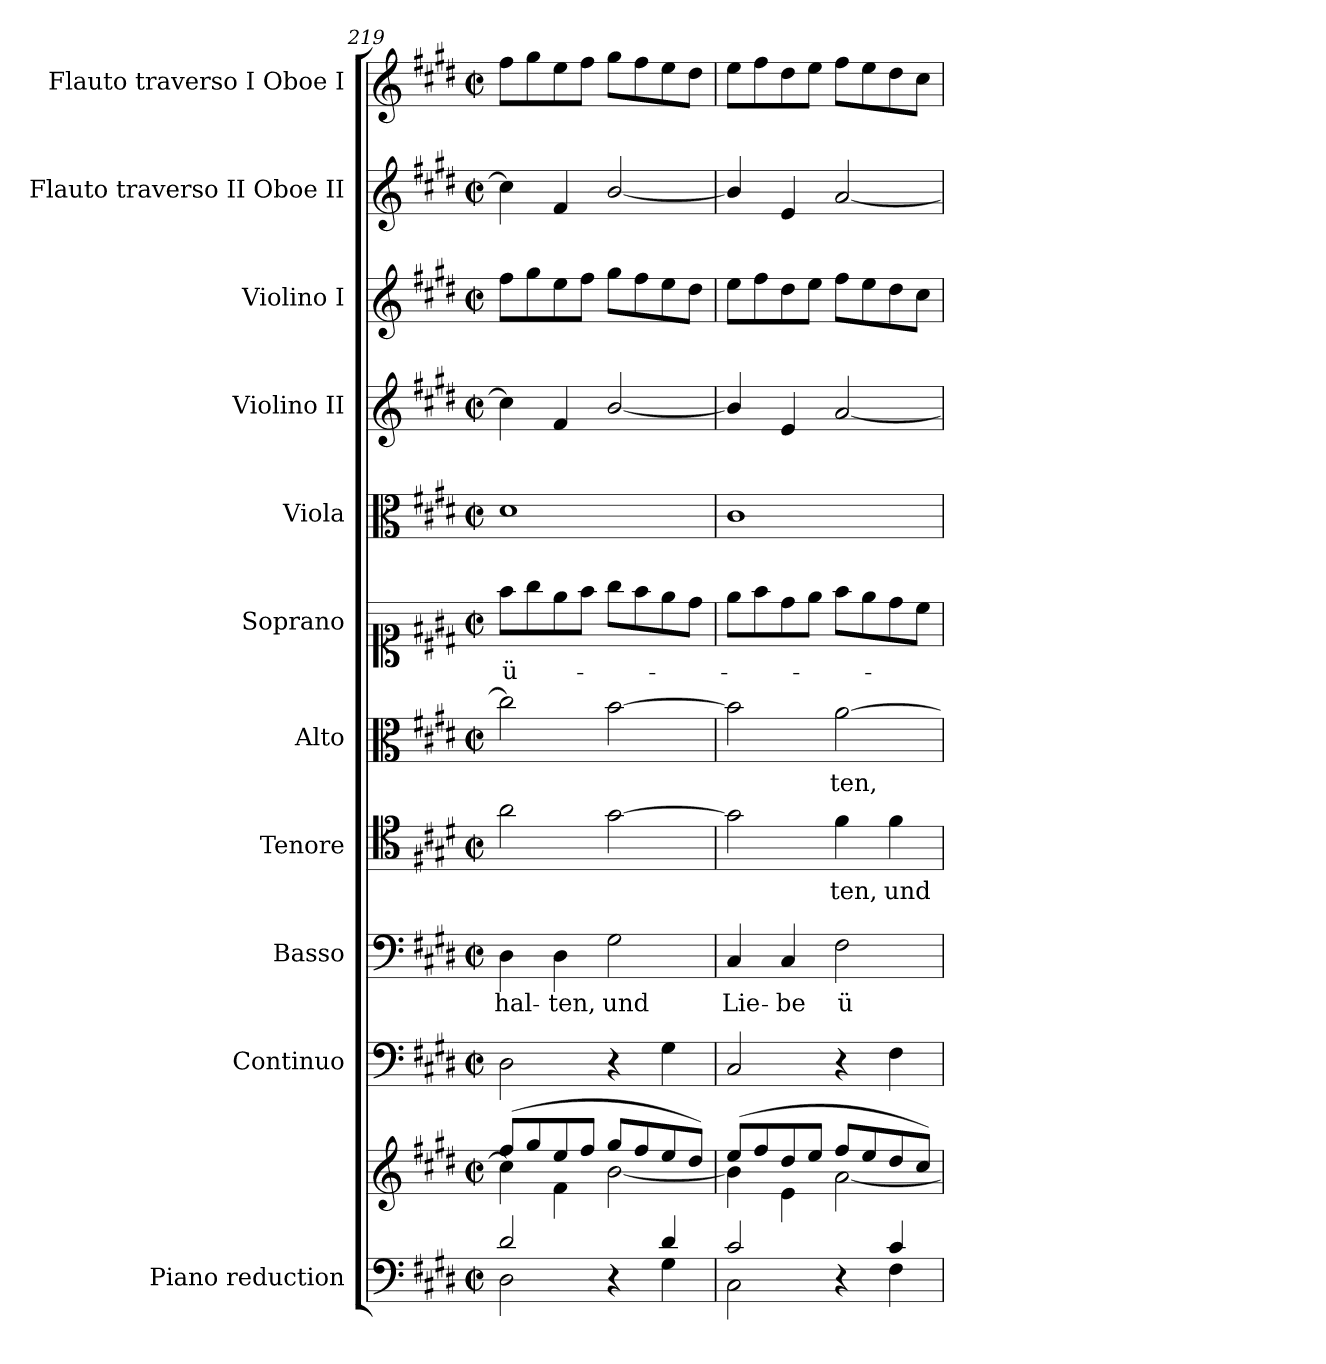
**kern	**kern	**kern	**kern	**text	**kern	**text	**kern	**text	**kern	**text	**kern	**kern	**kern	**kern	**kern
*part11	*part11	*part10	*part9	*part9	*part8	*part8	*part7	*part7	*part6	*part6	*part5	*part4	*part3	*part2	*part1
*staff12	*staff11	*staff10	*staff9	*staff9	*staff8	*staff8	*staff7	*staff7	*staff6	*staff6	*staff5	*staff4	*staff3	*staff2	*staff1
*I"Piano reduction	*	*I"Continuo	*I"Basso	*	*I"Tenore	*	*I"Alto	*	*I"Soprano	*	*I"Viola	*I"Violino II	*I"Violino I	*I"Flauto traverso II Oboe II	*I"Flauto traverso I Oboe I
*I'Pno	*	*	*	*	*	*	*	*	*	*	*	*	*	*I'Ob	*I'Ob
*clefF4	*clefG2	*clefF4	*clefF4	*	*clefC4	*	*clefC3	*	*clefC1	*	*clefC3	*clefG2	*clefG2	*clefG2	*clefG2
*k[f#c#g#d#]	*k[f#c#g#d#]	*k[f#c#g#d#]	*k[f#c#g#d#]	*	*k[f#c#g#d#]	*	*k[f#c#g#d#]	*	*k[f#c#g#d#]	*	*k[f#c#g#d#]	*k[f#c#g#d#]	*k[f#c#g#d#]	*k[f#c#g#d#]	*k[f#c#g#d#]
*M2/2	*M2/2	*M2/2	*M2/2	*	*M2/2	*	*M2/2	*	*M2/2	*	*M2/2	*M2/2	*M2/2	*M2/2	*M2/2
*met(c|)	*met(c|)	*met(c|)	*met(c|)	*	*met(c|)	*	*met(c|)	*	*met(c|)	*	*met(c|)	*met(c|)	*met(c|)	*met(c|)	*met(c|)
=219	=219	=219	=219	=219	=219	=219	=219	=219	=219	=219	=219	=219	=219	=219	=219
*^	*^	*	*	*	*	*	*	*	*	*	*	*	*	*	*
!	!	!	!	!	!	!LO:LY:b	!	!	!	!LO:LY:b	!	!LO:LY:b	!	!	!	!	!
2d#/	2D#\	(>8ff#/L	4cc#\]	2D#\	4D#\	hal-	2a\	.	2cc#\]	--	8ff#\L	ü-	1d#	4cc#\]	8ff#\L	4cc#\]	8ff#\L
.	.	8gg#/	.	.	.	.	.	.	.	.	8gg#\	.	.	.	8gg#\	.	8gg#\
!	!	!	!	!	!	!LO:LY:b	!	!	!	!	!	!	!	!	!	!	!
.	.	8ee/	4f#\	.	4D#\	ten,	.	.	.	.	8ee\	.	.	4f#/	8ee\	4f#/	8ee\
.	.	8ff#/J	.	.	.	.	.	.	.	.	8ff#\J	.	.	.	8ff#\J	.	8ff#\J
!	!	!	!	!	!	!LO:LY:b	!	!	!	!	!	!	!	!	!	!	!
4r	4ryy	8gg#/L	[2b\	4r	2G#\	und	[2g#\	.	[2b\	.	8gg#\L	.	.	[2b/	8gg#\L	[2b/	8gg#\L
.	.	8ff#/	.	.	.	.	.	.	.	.	8ff#\	.	.	.	8ff#\	.	8ff#\
4d#/	4G#\	8ee/	.	4G#\	.	.	.	.	.	.	8ee\	.	.	.	8ee\	.	8ee\
.	.	8dd#/J)	.	.	.	.	.	.	.	.	8dd#\J	.	.	.	8dd#\J	.	8dd#\J
=220	=220	=220	=220	=220	=220	=220	=220	=220	=220	=220	=220	=220	=220	=220	=220	=220	=220
!	!	!	!	!	!	!LO:LY:b	!	!	!	!	!	!	!	!	!	!	!
2c#/	2C#\	(>8ee/L	4b\]	2C#/	4C#/	Lie-	2g#\]	.	2b\]	.	8ee\L	.	1c#	4b/]	8ee\L	4b/]	8ee\L
.	.	8ff#/	.	.	.	.	.	.	.	.	8ff#\	.	.	.	8ff#\	.	8ff#\
!	!	!	!	!	!	!LO:LY:b	!	!	!	!	!	!	!	!	!	!	!
.	.	8dd#/	4e\	.	4C#/	be	.	.	.	.	8dd#\	.	.	4e/	8dd#\	4e/	8dd#\
.	.	8ee/J	.	.	.	.	.	.	.	.	8ee\J	.	.	.	8ee\J	.	8ee\J
!	!	!	!	!	!	!LO:LY:b	!	!LO:LY:b	!	!LO:LY:b	!	!	!	!	!	!	!
4r	4ryy	8ff#/L	[2a\	4r	2F#\	ü-	4f#\	ten,	[2a\	ten,	8ff#\L	.	.	[2a/	8ff#\L	[2a/	8ff#\L
.	.	8ee/	.	.	.	.	.	.	.	.	8ee\	.	.	.	8ee\	.	8ee\
!	!	!	!	!	!	!	!	!LO:LY:b	!	!	!	!	!	!	!	!	!
4c#/	4F#\	8dd#/	.	4F#\	.	.	4f#\	und	.	.	8dd#\	.	.	.	8dd#\	.	8dd#\
.	.	8cc#/J)	.	.	.	.	.	.	.	.	8cc#\J	.	.	.	8cc#\J	.	8cc#\J
*v	*v	*	*	*	*	*	*	*	*	*	*	*	*	*	*	*	*
*	*v	*v	*	*	*	*	*	*	*	*	*	*	*	*	*	*
=	=	=	=	=	=	=	=	=	=	=	=	=	=	=	=
*-	*-	*-	*-	*-	*-	*-	*-	*-	*-	*-	*-	*-	*-	*-	*-
